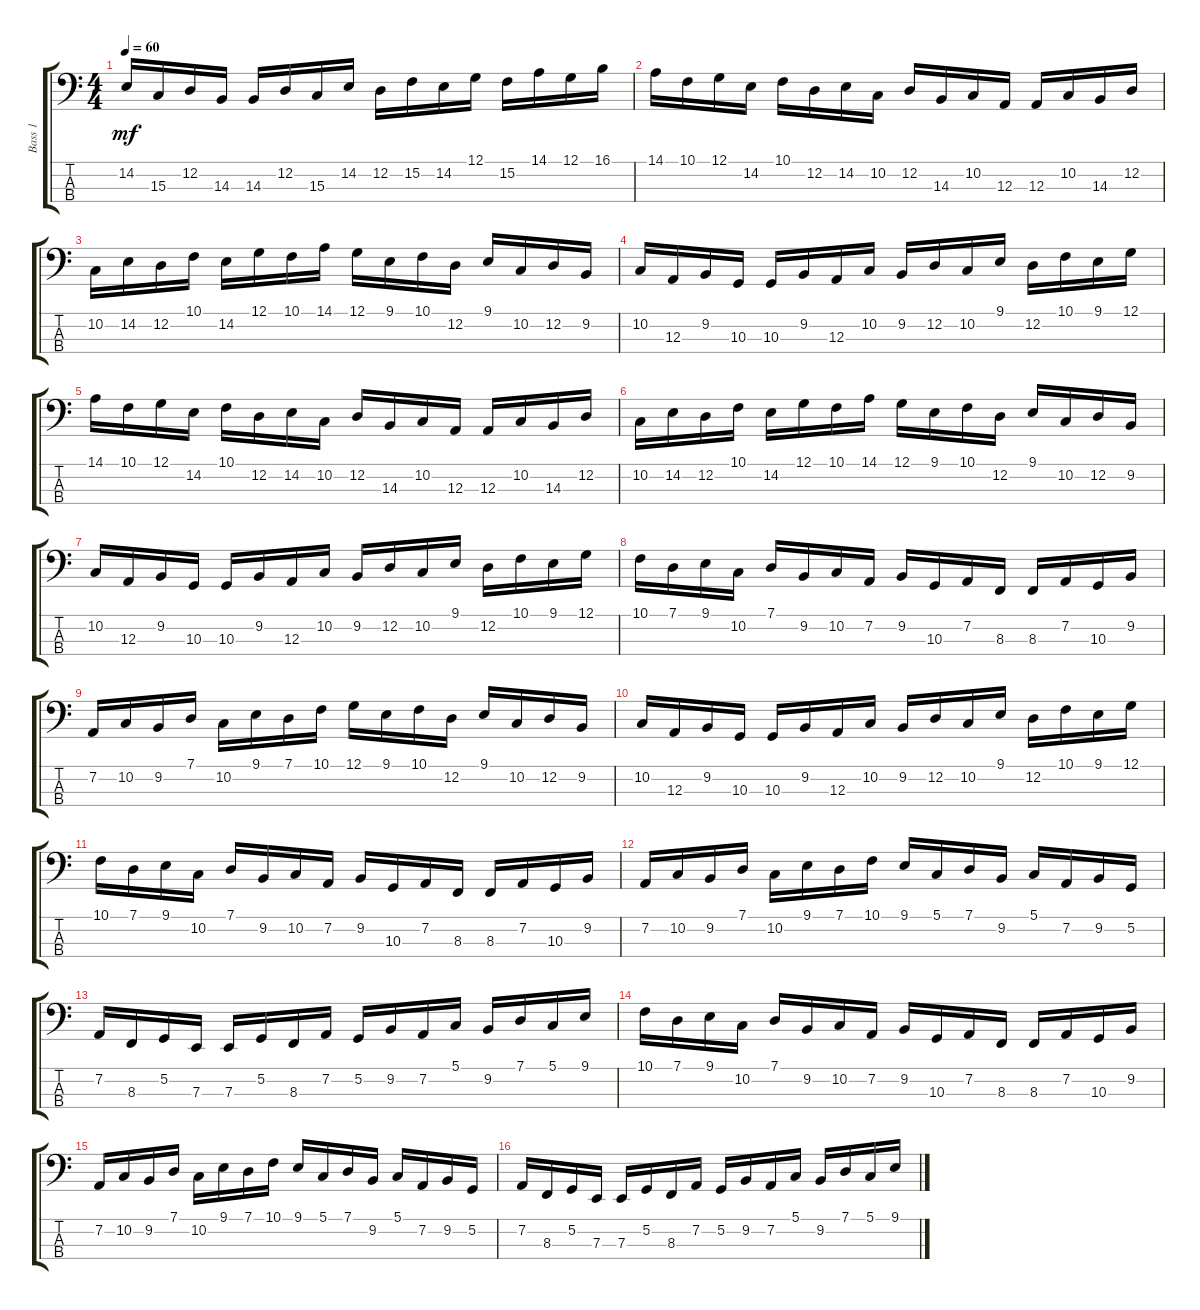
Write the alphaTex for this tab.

\track ("Bass 1" "Bass 1") {instrument acousticgrandpiano}
\staff {score tabs}
\tuning (G2 D2 A1 E1) {hide}
\ts (4 4)
\tempo 60
\clef f4
\ks c
14.2.16{dy mf} 15.3.16 12.2.16 14.3.16 14.3.16 12.2.16 15.3.16 14.2.16 12.2.16 15.2.16 14.2.16 12.1.16 15.2.16 14.1.16 12.1.16 16.1.16 |
14.1.16 10.1.16 12.1.16 14.2.16 10.1.16 12.2.16 14.2.16 10.2.16 12.2.16 14.3.16 10.2.16 12.3.16 12.3.16 10.2.16 14.3.16 12.2.16 |
10.2.16 14.2.16 12.2.16 10.1.16 14.2.16 12.1.16 10.1.16 14.1.16 12.1.16 9.1.16 10.1.16 12.2.16 9.1.16 10.2.16 12.2.16 9.2.16 |
10.2.16 12.3.16 9.2.16 10.3.16 10.3.16 9.2.16 12.3.16 10.2.16 9.2.16 12.2.16 10.2.16 9.1.16 12.2.16 10.1.16 9.1.16 12.1.16 |
14.1.16 10.1.16 12.1.16 14.2.16 10.1.16 12.2.16 14.2.16 10.2.16 12.2.16 14.3.16 10.2.16 12.3.16 12.3.16 10.2.16 14.3.16 12.2.16 |
10.2.16 14.2.16 12.2.16 10.1.16 14.2.16 12.1.16 10.1.16 14.1.16 12.1.16 9.1.16 10.1.16 12.2.16 9.1.16 10.2.16 12.2.16 9.2.16 |
10.2.16 12.3.16 9.2.16 10.3.16 10.3.16 9.2.16 12.3.16 10.2.16 9.2.16 12.2.16 10.2.16 9.1.16 12.2.16 10.1.16 9.1.16 12.1.16 |
10.1.16 7.1.16 9.1.16 10.2.16 7.1.16 9.2.16 10.2.16 7.2.16 9.2.16 10.3.16 7.2.16 8.3.16 8.3.16 7.2.16 10.3.16 9.2.16 |
7.2.16 10.2.16 9.2.16 7.1.16 10.2.16 9.1.16 7.1.16 10.1.16 12.1.16 9.1.16 10.1.16 12.2.16 9.1.16 10.2.16 12.2.16 9.2.16 |
10.2.16 12.3.16 9.2.16 10.3.16 10.3.16 9.2.16 12.3.16 10.2.16 9.2.16 12.2.16 10.2.16 9.1.16 12.2.16 10.1.16 9.1.16 12.1.16 |
10.1.16 7.1.16 9.1.16 10.2.16 7.1.16 9.2.16 10.2.16 7.2.16 9.2.16 10.3.16 7.2.16 8.3.16 8.3.16 7.2.16 10.3.16 9.2.16 |
7.2.16 10.2.16 9.2.16 7.1.16 10.2.16 9.1.16 7.1.16 10.1.16 9.1.16 5.1.16 7.1.16 9.2.16 5.1.16 7.2.16 9.2.16 5.2.16 |
7.2.16 8.3.16 5.2.16 7.3.16 7.3.16 5.2.16 8.3.16 7.2.16 5.2.16 9.2.16 7.2.16 5.1.16 9.2.16 7.1.16 5.1.16 9.1.16 |
10.1.16 7.1.16 9.1.16 10.2.16 7.1.16 9.2.16 10.2.16 7.2.16 9.2.16 10.3.16 7.2.16 8.3.16 8.3.16 7.2.16 10.3.16 9.2.16 |
7.2.16 10.2.16 9.2.16 7.1.16 10.2.16 9.1.16 7.1.16 10.1.16 9.1.16 5.1.16 7.1.16 9.2.16 5.1.16 7.2.16 9.2.16 5.2.16 |
7.2.16 8.3.16 5.2.16 7.3.16 7.3.16 5.2.16 8.3.16 7.2.16 5.2.16 9.2.16 7.2.16 5.1.16 9.2.16 7.1.16 5.1.16 9.1.16
